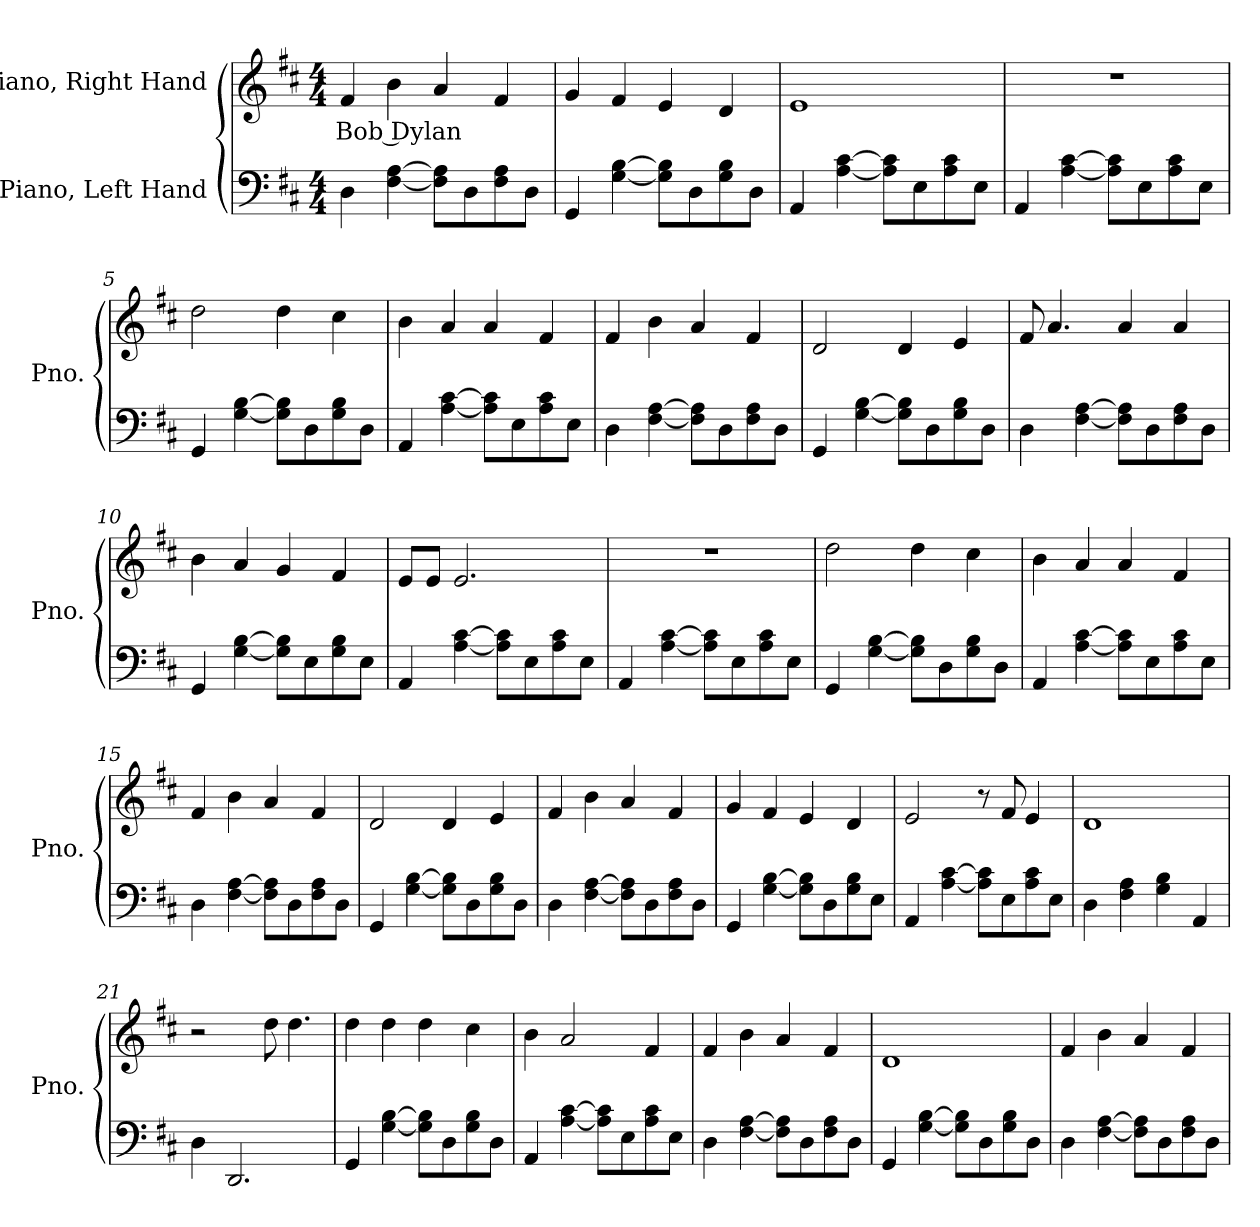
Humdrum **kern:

**kern	**kern	**text
*part2	*part1	*part1
*staff2	*staff1	*staff1
*I"Piano, Left Hand	*I"Piano, Right Hand	*
*I'Pno.	*I'Pno.	*
*clefF4	*clefG2	*
*k[f#c#]	*k[f#c#]	*
*M4/4	*M4/4	*
*MM160	*MM160	*
=1	=1	=1
!	!	!LO:LY:b
4D\	4f#/	Bob Dylan
[4F#\ [4A\	4b\	.
8F#\] 8A\]L	4a/	.
8D\	.	.
8F#\ 8A\	4f#/	.
8D\J	.	.
=2	=2	=2
4GG/	4g/	.
[4G\ [4B\	4f#/	.
8G\] 8B\]L	4e/	.
8D\	.	.
8G\ 8B\	4d/	.
8D\J	.	.
=3	=3	=3
4AA/	1e	.
[4A\ [4c#\	.	.
8A\] 8c#\]L	.	.
8E\	.	.
8A\ 8c#\	.	.
8E\J	.	.
=4	=4	=4
4AA/	1r	.
[4A\ [4c#\	.	.
8A\] 8c#\]L	.	.
8E\	.	.
8A\ 8c#\	.	.
8E\J	.	.
!!LO:LB:g=z
=5	=5	=5
4GG/	2dd\	.
[4G\ [4B\	.	.
8G\] 8B\]L	4dd\	.
8D\	.	.
8G\ 8B\	4cc#\	.
8D\J	.	.
=6	=6	=6
4AA/	4b\	.
[4A\ [4c#\	4a/	.
8A\] 8c#\]L	4a/	.
8E\	.	.
8A\ 8c#\	4f#/	.
8E\J	.	.
=7	=7	=7
4D\	4f#/	.
[4F#\ [4A\	4b\	.
8F#\] 8A\]L	4a/	.
8D\	.	.
8F#\ 8A\	4f#/	.
8D\J	.	.
=8	=8	=8
4GG/	2d/	.
[4G\ [4B\	.	.
8G\] 8B\]L	4d/	.
8D\	.	.
8G\ 8B\	4e/	.
8D\J	.	.
=9	=9	=9
4D\	8f#/	.
.	4.a/	.
[4F#\ [4A\	.	.
8F#\] 8A\]L	4a/	.
8D\	.	.
8F#\ 8A\	4a/	.
8D\J	.	.
!!LO:LB:g=z
=10	=10	=10
4GG/	4b\	.
[4G\ [4B\	4a/	.
8G\] 8B\]L	4g/	.
8E\	.	.
8G\ 8B\	4f#/	.
8E\J	.	.
=11	=11	=11
4AA/	8e/L	.
.	8e/J	.
[4A\ [4c#\	2.e/	.
8A\] 8c#\]L	.	.
8E\	.	.
8A\ 8c#\	.	.
8E\J	.	.
=12	=12	=12
4AA/	1r	.
[4A\ [4c#\	.	.
8A\] 8c#\]L	.	.
8E\	.	.
8A\ 8c#\	.	.
8E\J	.	.
=13	=13	=13
4GG/	2dd\	.
[4G\ [4B\	.	.
8G\] 8B\]L	4dd\	.
8D\	.	.
8G\ 8B\	4cc#\	.
8D\J	.	.
=14	=14	=14
4AA/	4b\	.
[4A\ [4c#\	4a/	.
8A\] 8c#\]L	4a/	.
8E\	.	.
8A\ 8c#\	4f#/	.
8E\J	.	.
!!LO:LB:g=z
=15	=15	=15
4D\	4f#/	.
[4F#\ [4A\	4b\	.
8F#\] 8A\]L	4a/	.
8D\	.	.
8F#\ 8A\	4f#/	.
8D\J	.	.
=16	=16	=16
4GG/	2d/	.
[4G\ [4B\	.	.
8G\] 8B\]L	4d/	.
8D\	.	.
8G\ 8B\	4e/	.
8D\J	.	.
=17	=17	=17
4D\	4f#/	.
[4F#\ [4A\	4b\	.
8F#\] 8A\]L	4a/	.
8D\	.	.
8F#\ 8A\	4f#/	.
8D\J	.	.
=18	=18	=18
4GG/	4g/	.
[4G\ [4B\	4f#/	.
8G\] 8B\]L	4e/	.
8D\	.	.
8G\ 8B\	4d/	.
8E\J	.	.
=19	=19	=19
4AA/	2e/	.
[4A\ [4c#\	.	.
8A\] 8c#\]L	8r	.
8E\	8f#/	.
8A\ 8c#\	4e/	.
8E\J	.	.
=20	=20	=20
4D\	1d	.
4F#\ 4A\	.	.
4G\ 4B\	.	.
4AA/	.	.
!!LO:LB:g=z
=21	=21	=21
4D\	2r	.
2.DD/	.	.
.	8dd\	.
.	4.dd\	.
=22	=22	=22
4GG/	4dd\	.
[4G\ [4B\	4dd\	.
8G\] 8B\]L	4dd\	.
8D\	.	.
8G\ 8B\	4cc#\	.
8D\J	.	.
=23	=23	=23
4AA/	4b\	.
[4A\ [4c#\	2a/	.
8A\] 8c#\]L	.	.
8E\	.	.
8A\ 8c#\	4f#/	.
8E\J	.	.
=24	=24	=24
4D\	4f#/	.
[4F#\ [4A\	4b\	.
8F#\] 8A\]L	4a/	.
8D\	.	.
8F#\ 8A\	4f#/	.
8D\J	.	.
=25	=25	=25
4GG/	1d	.
[4G\ [4B\	.	.
8G\] 8B\]L	.	.
8D\	.	.
8G\ 8B\	.	.
8D\J	.	.
=26	=26	=26
4D\	4f#/	.
[4F#\ [4A\	4b\	.
8F#\] 8A\]L	4a/	.
8D\	.	.
8F#\ 8A\	4f#/	.
8D\J	.	.
=	=	=
*-	*-	*-
